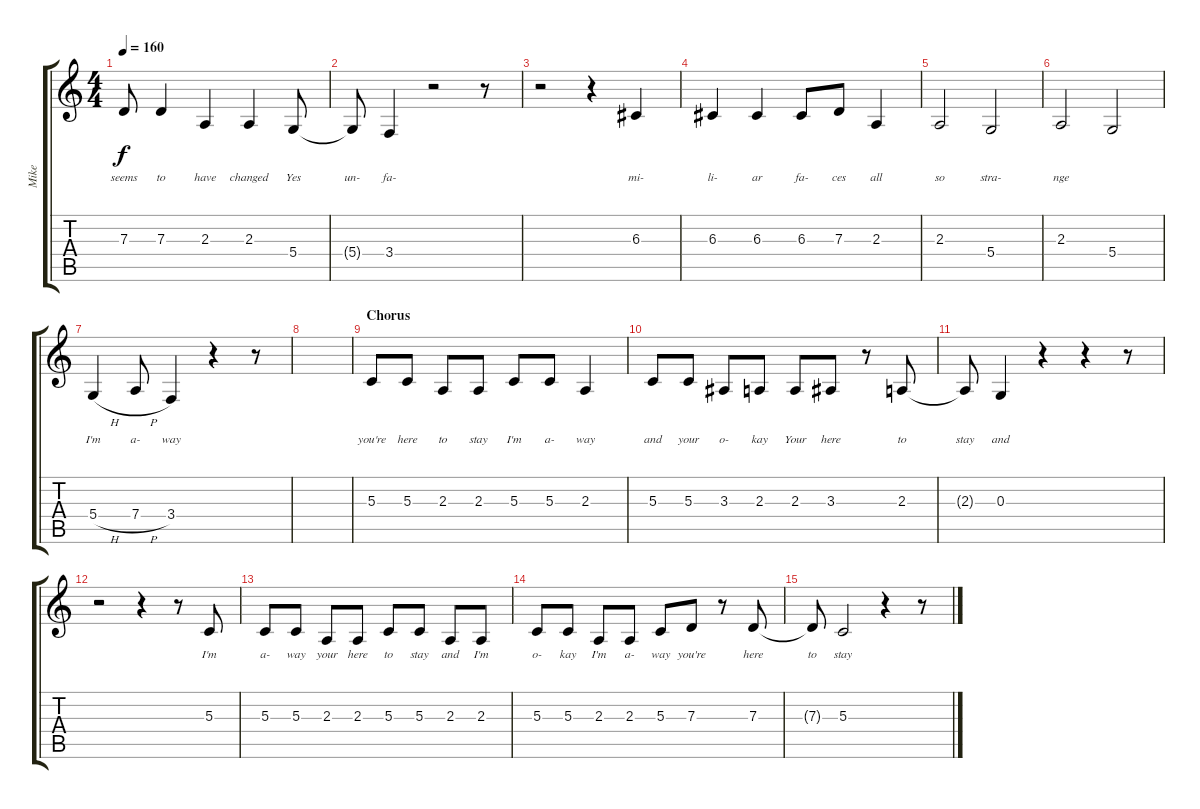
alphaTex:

\track ("Mike" "Mike") {instrument flute}
\staff {score tabs}
\tuning (E4 B3 G3 D3 A2 E2) {hide}
\ts (4 4)
\tempo 160
\clef g2
\ks c
7.3.8{lyrics (0 "") lyrics (1 "seems") lyrics (2 "") lyrics (3 "") lyrics (4 "") dy f} 7.3.4{lyrics (0 "") lyrics (1 "to") lyrics (2 "") lyrics (3 "") lyrics (4 "")} 2.3.4{lyrics (0 "") lyrics (1 "have") lyrics (2 "") lyrics (3 "") lyrics (4 "")} 2.3.4{lyrics (0 "") lyrics (1 "changed") lyrics (2 "") lyrics (3 "") lyrics (4 "")} 5.4.8{lyrics (0 "") lyrics (1 "Yes") lyrics (2 "") lyrics (3 "") lyrics (4 "")} |
5.4{t}.8{lyrics (0 "") lyrics (1 "un-") lyrics (2 "") lyrics (3 "") lyrics (4 "")} 3.4.4{lyrics (0 "") lyrics (1 "fa-") lyrics (2 "") lyrics (3 "") lyrics (4 "")} r.2 r.8 |
r.2 r.4 6.3.4{lyrics (0 "") lyrics (1 "mi-") lyrics (2 "") lyrics (3 "") lyrics (4 "")} |
6.3.4{lyrics (0 "") lyrics (1 "li-") lyrics (2 "") lyrics (3 "") lyrics (4 "")} 6.3.4{lyrics (0 "") lyrics (1 "ar") lyrics (2 "") lyrics (3 "") lyrics (4 "")} 6.3.8{lyrics (0 "") lyrics (1 "fa-") lyrics (2 "") lyrics (3 "") lyrics (4 "")} 7.3.8{lyrics (0 "") lyrics (1 "ces") lyrics (2 "") lyrics (3 "") lyrics (4 "")} 2.3.4{lyrics (0 "") lyrics (1 "all") lyrics (2 "") lyrics (3 "") lyrics (4 "")} |
2.3.2{lyrics (0 "") lyrics (1 "so") lyrics (2 "") lyrics (3 "") lyrics (4 "")} 5.4.2{lyrics (0 "") lyrics (1 "stra-") lyrics (2 "") lyrics (3 "") lyrics (4 "")} |
2.3.2{lyrics (0 "") lyrics (1 "nge") lyrics (2 "") lyrics (3 "") lyrics (4 "")} 5.4.2{lyrics (0 "") lyrics (1 "") lyrics (2 "") lyrics (3 "") lyrics (4 "")} |
5.4{h}.4{lyrics (0 "") lyrics (1 "I'm") lyrics (2 "") lyrics (3 "") lyrics (4 "")} 7.4{h}.8{lyrics (0 "") lyrics (1 "a-") lyrics (2 "") lyrics (3 "") lyrics (4 "")} 3.4.4{lyrics (0 "") lyrics (1 "way") lyrics (2 "") lyrics (3 "") lyrics (4 "")} r.4 r.8 |
|
\section ("" "Chorus")
5.3.8{lyrics (0 "") lyrics (1 "you're") lyrics (2 "") lyrics (3 "") lyrics (4 "")} 5.3.8{lyrics (0 "") lyrics (1 "here") lyrics (2 "") lyrics (3 "") lyrics (4 "")} 2.3.8{lyrics (0 "") lyrics (1 "to") lyrics (2 "") lyrics (3 "") lyrics (4 "")} 2.3.8{lyrics (0 "") lyrics (1 "stay") lyrics (2 "") lyrics (3 "") lyrics (4 "")} 5.3.8{lyrics (0 "") lyrics (1 "I'm") lyrics (2 "") lyrics (3 "") lyrics (4 "")} 5.3.8{lyrics (0 "") lyrics (1 "a-") lyrics (2 "") lyrics (3 "") lyrics (4 "")} 2.3.4{lyrics (0 "") lyrics (1 "way") lyrics (2 "") lyrics (3 "") lyrics (4 "")} |
5.3.8{lyrics (0 "") lyrics (1 "and") lyrics (2 "") lyrics (3 "") lyrics (4 "")} 5.3.8{lyrics (0 "") lyrics (1 "your") lyrics (2 "") lyrics (3 "") lyrics (4 "")} 3.3.8{lyrics (0 "") lyrics (1 "o-") lyrics (2 "") lyrics (3 "") lyrics (4 "")} 2.3.8{lyrics (0 "") lyrics (1 "kay") lyrics (2 "") lyrics (3 "") lyrics (4 "")} 2.3.8{lyrics (0 "") lyrics (1 "Your") lyrics (2 "") lyrics (3 "") lyrics (4 "")} 3.3.8{lyrics (0 "") lyrics (1 "here") lyrics (2 "") lyrics (3 "") lyrics (4 "")} r.8 2.3.8{lyrics (0 "") lyrics (1 "to") lyrics (2 "") lyrics (3 "") lyrics (4 "")} |
2.3{t}.8{lyrics (0 "") lyrics (1 "stay") lyrics (2 "") lyrics (3 "") lyrics (4 "")} 0.3.4{lyrics (0 "") lyrics (1 "and") lyrics (2 "") lyrics (3 "") lyrics (4 "")} r.4 r.4 r.8 |
r.2 r.4 r.8 5.3.8{lyrics (0 "") lyrics (1 "I'm") lyrics (2 "") lyrics (3 "") lyrics (4 "")} |
5.3.8{lyrics (0 "") lyrics (1 "a-") lyrics (2 "") lyrics (3 "") lyrics (4 "")} 5.3.8{lyrics (0 "") lyrics (1 "way") lyrics (2 "") lyrics (3 "") lyrics (4 "")} 2.3.8{lyrics (0 "") lyrics (1 "your") lyrics (2 "") lyrics (3 "") lyrics (4 "")} 2.3.8{lyrics (0 "") lyrics (1 "here") lyrics (2 "") lyrics (3 "") lyrics (4 "")} 5.3.8{lyrics (0 "") lyrics (1 "to") lyrics (2 "") lyrics (3 "") lyrics (4 "")} 5.3.8{lyrics (0 "") lyrics (1 "stay") lyrics (2 "") lyrics (3 "") lyrics (4 "")} 2.3.8{lyrics (0 "") lyrics (1 "and") lyrics (2 "") lyrics (3 "") lyrics (4 "")} 2.3.8{lyrics (0 "") lyrics (1 "I'm") lyrics (2 "") lyrics (3 "") lyrics (4 "")} |
5.3.8{lyrics (0 "") lyrics (1 "o-") lyrics (2 "") lyrics (3 "") lyrics (4 "")} 5.3.8{lyrics (0 "") lyrics (1 "kay") lyrics (2 "") lyrics (3 "") lyrics (4 "")} 2.3.8{lyrics (0 "") lyrics (1 "I'm") lyrics (2 "") lyrics (3 "") lyrics (4 "")} 2.3.8{lyrics (0 "") lyrics (1 "a-") lyrics (2 "") lyrics (3 "") lyrics (4 "")} 5.3.8{lyrics (0 "") lyrics (1 "way") lyrics (2 "") lyrics (3 "") lyrics (4 "")} 7.3.8{lyrics (0 "") lyrics (1 "you're") lyrics (2 "") lyrics (3 "") lyrics (4 "")} r.8 7.3.8{lyrics (0 "") lyrics (1 "here") lyrics (2 "") lyrics (3 "") lyrics (4 "")} |
7.3{t}.8{lyrics (0 "") lyrics (1 "to") lyrics (2 "") lyrics (3 "") lyrics (4 "")} 5.3.2{lyrics (0 "") lyrics (1 "stay") lyrics (2 "") lyrics (3 "") lyrics (4 "")} r.4 r.8
